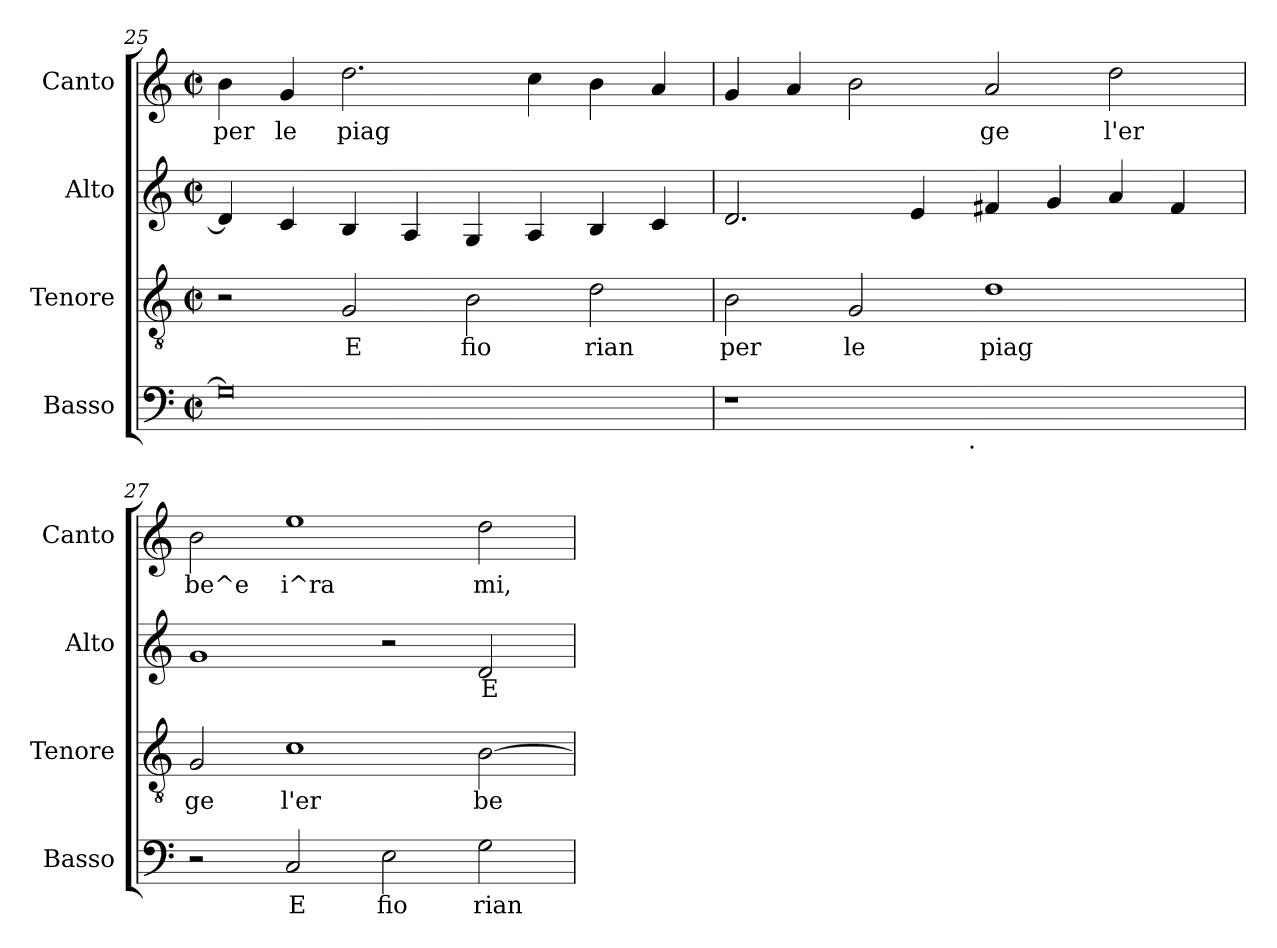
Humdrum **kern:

**kern	**text	**kern	**text	**kern	**text	**kern	**text
*part4	*part4	*part3	*part3	*part2	*part2	*part1	*part1
*staff4	*staff4	*staff3	*staff3	*staff2	*staff2	*staff1	*staff1
*I"Basso	*	*I"Tenore	*	*I"Alto	*	*I"Canto	*
*I'Basso	*	*I'Tenore	*	*I'Alto	*	*I'Canto	*
*clefF4	*	*clefGv2	*	*clefG2	*	*clefG2	*
*k[]	*	*k[]	*	*k[]	*	*k[]	*
*C:	*	*C:	*	*C:	*	*C:	*
*M2/2	*	*M2/2	*	*M2/2	*	*M2/2	*
*met(c|)	*	*met(c|)	*	*met(c|)	*	*met(c|)	*
=25	=25	=25	=25	=25	=25	=25	=25
!	!LO:LY:b:cj	!	!	!	!LO:LY:b:cj	!	!LO:LY:b:cj
0G]	.	2r	.	4d/]	.	4b\	per
!	!	!	!	!	!LO:LY:b:cj	!	!LO:LY:b:cj
.	.	.	.	4c/	.	4g/	le
!	!	!	!LO:LY:b:cj	!	!LO:LY:b:cj	!	!LO:LY:b:cj
.	.	2G/	E	4B/	.	2.dd\	piag-
!	!	!	!	!	!LO:LY:b:cj	!	!
.	.	.	.	4A/	.	.	.
!	!	!	!LO:LY:b:cj	!	!LO:LY:b:cj	!	!
.	.	2B\	fio	4G/	.	.	.
!	!	!	!	!	!LO:LY:b:cj	!	!LO:LY:b:cj
.	.	.	.	4A/	.	4cc\	--
!	!	!	!LO:LY:b:cj	!	!LO:LY:b:cj	!	!LO:LY:b:cj
.	.	2d\	rian	4B/	.	4b\	--
!	!	!	!	!	!LO:LY:b:cj	!	!LO:LY:b:cj
.	.	.	.	4c/	.	4a/	--
!!LO:PB:g=z
=26	=26	=26	=26	=26	=26	=26	=26
!	!	!	!LO:LY:b:cj	!	!LO:LY:b:cj	!	!LO:LY:b:cj
*^	*	*	*	*	*	*	*
1r	2ryy	.	2B\	per	2.d/	.	4g/	--
!	!	!	!	!	!	!	!	!LO:LY:b:cj
.	.	.	.	.	.	.	4a/	--
!	!	!	!	!LO:LY:b:cj	!	!	!	!LO:LY:b:cj
.	4...ryy	.	2G/	le	.	.	2b\	--
!	!	!	!	!	!	!LO:LY:b:cj	!	!
.	.	.	.	.	4e/	.	.	.
!	!LO:TX:b:t=.	!	!	!	!	!	!	!
.	1ryy	.	.	.	.	.	.	.
!	!	!	!	!LO:LY:b:cj	!	!LO:LY:b:cj	!	!LO:LY:b:cj
1ryy	.	.	1d	piag	4f#X/	.	2a/	-ge
!	!	!	!	!	!	!LO:LY:b:cj	!	!
.	.	.	.	.	4g/	.	.	.
!	!	!	!	!	!	!LO:LY:b:cj	!	!LO:LY:b:cj
.	.	.	.	.	4a/	.	2dd\	l'er
!	!	!	!	!	!	!LO:LY:b:cj	!	!
.	.	.	.	.	4f#/	.	.	.
.	32ryy	.	.	.	.	.	.	.
=27	=27	=27	=27	=27	=27	=27	=27	=27
!	!	!	!	!LO:LY:b:cj	!	!LO:LY:b:cj	!	!LO:LY:b:cj
*v	*v	*	*	*	*	*	*	*
2r	.	2G/	ge	1g	.	2b\	be^e
!	!LO:LY:b:cj	!	!LO:LY:b:cj	!	!	!	!LO:LY:b:cj
2C/	E	1c	l'er	.	.	1ee	i^ra
!	!LO:LY:b:cj	!	!	!	!	!	!
2E\	fio	.	.	2r	.	.	.
!	!LO:LY:b:cj	!	!LO:LY:b:cj	!	!LO:LY:b:cj	!	!LO:LY:b:cj
2G\	rian	[>2B\	be	2d/	E	2dd\	mi,
=	=	=	=	=	=	=	=
*-	*-	*-	*-	*-	*-	*-	*-
